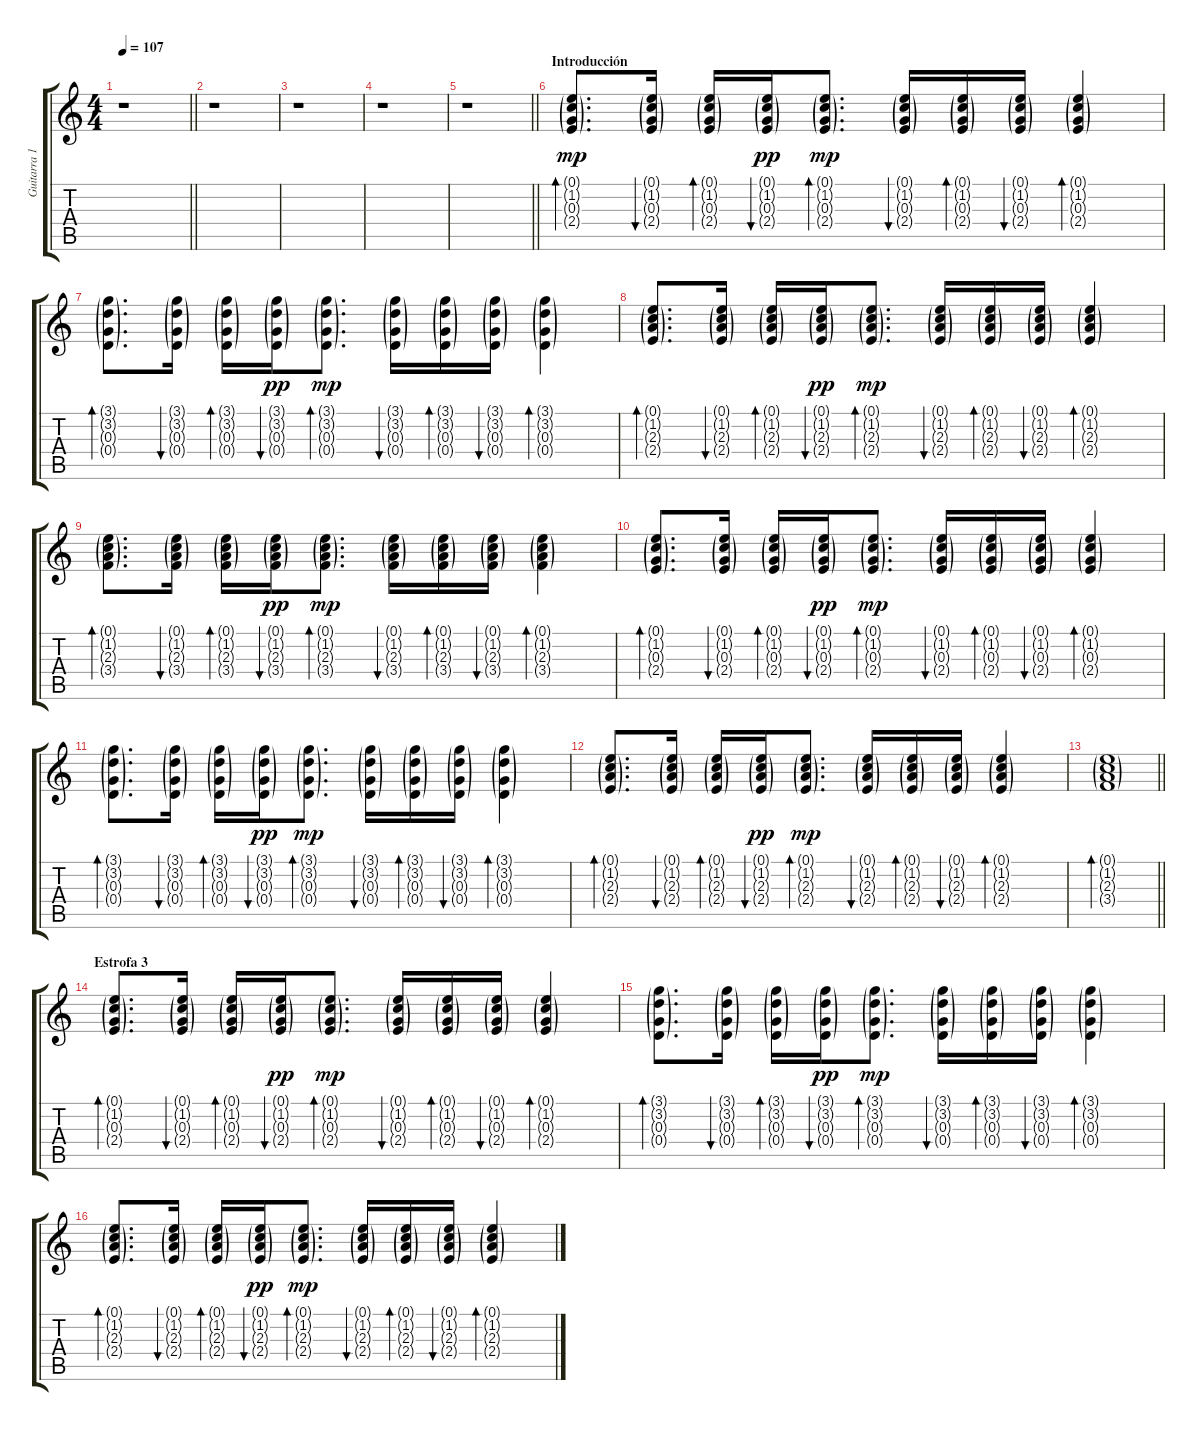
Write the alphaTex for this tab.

\track ("Guitarra 1" "Guitarra 1") {instrument acousticguitarsteel}
\staff {score tabs}
\tuning (E4 B3 G3 D3 A2 E2) {hide}
\ts (4 4)
\tempo 107
\clef g2
\barLineRight lightlight
\ks c
r.1{dy f} |
r.1 |
r.1 |
r.1 |
\barLineRight lightlight
r.1 |
\section ("" "Introducción")
(0.1{g} 1.2{g} 0.3{g} 2.4{g}).8{d bd 120 dy mp volume 6} (0.1{g} 1.2{g} 0.3{g} 2.4{g}).16{bu 60} (0.1{g} 1.2{g} 0.3{g} 2.4{g}).16{bd 60} (0.1{g} 1.2{g} 0.3{g} 2.4{g}).16{bu 60 dy pp} (0.1{g} 1.2{g} 0.3{g} 2.4{g}).8{d bd 60 dy mp} (0.1{g} 1.2{g} 0.3{g} 2.4{g}).16{bu 120} (0.1{g} 1.2{g} 0.3{g} 2.4{g}).16{bd 60} (0.1{g} 1.2{g} 0.3{g} 2.4{g}).16{bu 60} (0.1{g} 1.2{g} 0.3{g} 2.4{g}).4{bd 30} |
(3.1{g} 3.2{g} 0.3{g} 0.4{g}).8{d bd 120} (3.1{g} 3.2{g} 0.3{g} 0.4{g}).16{bu 60} (3.1{g} 3.2{g} 0.3{g} 0.4{g}).16{bd 60} (3.1{g} 3.2{g} 0.3{g} 0.4{g}).16{bu 60 dy pp} (3.1{g} 3.2{g} 0.3{g} 0.4{g}).8{d bd 60 dy mp} (3.1{g} 3.2{g} 0.3{g} 0.4{g}).16{bu 120} (3.1{g} 3.2{g} 0.3{g} 0.4{g}).16{bd 60} (3.1{g} 3.2{g} 0.3{g} 0.4{g}).16{bu 60} (3.1{g} 3.2{g} 0.3{g} 0.4{g}).4{bd 30} |
(0.1{g} 1.2{g} 2.3{g} 2.4{g}).8{d bd 120} (0.1{g} 1.2{g} 2.3{g} 2.4{g}).16{bu 60} (0.1{g} 1.2{g} 2.3{g} 2.4{g}).16{bd 60} (0.1{g} 1.2{g} 2.3{g} 2.4{g}).16{bu 60 dy pp} (0.1{g} 1.2{g} 2.3{g} 2.4{g}).8{d bd 60 dy mp} (0.1{g} 1.2{g} 2.3{g} 2.4{g}).16{bu 120} (0.1{g} 1.2{g} 2.3{g} 2.4{g}).16{bd 60} (0.1{g} 1.2{g} 2.3{g} 2.4{g}).16{bu 60} (0.1{g} 1.2{g} 2.3{g} 2.4{g}).4{bd 30} |
(0.1{g} 1.2{g} 2.3{g} 3.4{g}).8{d bd 120} (0.1{g} 1.2{g} 2.3{g} 3.4{g}).16{bu 60} (0.1{g} 1.2{g} 2.3{g} 3.4{g}).16{bd 60} (0.1{g} 1.2{g} 2.3{g} 3.4{g}).16{bu 60 dy pp} (0.1{g} 1.2{g} 2.3{g} 3.4{g}).8{d bd 60 dy mp} (0.1{g} 1.2{g} 2.3{g} 3.4{g}).16{bu 120} (0.1{g} 1.2{g} 2.3{g} 3.4{g}).16{bd 60} (0.1{g} 1.2{g} 2.3{g} 3.4{g}).16{bu 60} (0.1{g} 1.2{g} 2.3{g} 3.4{g}).4{bd 30} |
(0.1{g} 1.2{g} 0.3{g} 2.4{g}).8{d bd 120} (0.1{g} 1.2{g} 0.3{g} 2.4{g}).16{bu 60} (0.1{g} 1.2{g} 0.3{g} 2.4{g}).16{bd 60} (0.1{g} 1.2{g} 0.3{g} 2.4{g}).16{bu 60 dy pp} (0.1{g} 1.2{g} 0.3{g} 2.4{g}).8{d bd 60 dy mp} (0.1{g} 1.2{g} 0.3{g} 2.4{g}).16{bu 120} (0.1{g} 1.2{g} 0.3{g} 2.4{g}).16{bd 60} (0.1{g} 1.2{g} 0.3{g} 2.4{g}).16{bu 60} (0.1{g} 1.2{g} 0.3{g} 2.4{g}).4{bd 30} |
(3.1{g} 3.2{g} 0.3{g} 0.4{g}).8{d bd 120} (3.1{g} 3.2{g} 0.3{g} 0.4{g}).16{bu 60} (3.1{g} 3.2{g} 0.3{g} 0.4{g}).16{bd 60} (3.1{g} 3.2{g} 0.3{g} 0.4{g}).16{bu 60 dy pp} (3.1{g} 3.2{g} 0.3{g} 0.4{g}).8{d bd 60 dy mp} (3.1{g} 3.2{g} 0.3{g} 0.4{g}).16{bu 120} (3.1{g} 3.2{g} 0.3{g} 0.4{g}).16{bd 60} (3.1{g} 3.2{g} 0.3{g} 0.4{g}).16{bu 60} (3.1{g} 3.2{g} 0.3{g} 0.4{g}).4{bd 30} |
(0.1{g} 1.2{g} 2.3{g} 2.4{g}).8{d bd 120} (0.1{g} 1.2{g} 2.3{g} 2.4{g}).16{bu 60} (0.1{g} 1.2{g} 2.3{g} 2.4{g}).16{bd 60} (0.1{g} 1.2{g} 2.3{g} 2.4{g}).16{bu 60 dy pp} (0.1{g} 1.2{g} 2.3{g} 2.4{g}).8{d bd 60 dy mp} (0.1{g} 1.2{g} 2.3{g} 2.4{g}).16{bu 120} (0.1{g} 1.2{g} 2.3{g} 2.4{g}).16{bd 60} (0.1{g} 1.2{g} 2.3{g} 2.4{g}).16{bu 60} (0.1{g} 1.2{g} 2.3{g} 2.4{g}).4{bd 30} |
\barLineRight lightlight
(0.1{g} 1.2{g} 2.3{g} 3.4{g}).1{bd 120} |
\section ("" "Estrofa 3")
(0.1{g} 1.2{g} 0.3{g} 2.4{g}).8{d bd 120} (0.1{g} 1.2{g} 0.3{g} 2.4{g}).16{bu 60} (0.1{g} 1.2{g} 0.3{g} 2.4{g}).16{bd 60} (0.1{g} 1.2{g} 0.3{g} 2.4{g}).16{bu 60 dy pp} (0.1{g} 1.2{g} 0.3{g} 2.4{g}).8{d bd 60 dy mp} (0.1{g} 1.2{g} 0.3{g} 2.4{g}).16{bu 120} (0.1{g} 1.2{g} 0.3{g} 2.4{g}).16{bd 60} (0.1{g} 1.2{g} 0.3{g} 2.4{g}).16{bu 60} (0.1{g} 1.2{g} 0.3{g} 2.4{g}).4{bd 30} |
(3.1{g} 3.2{g} 0.3{g} 0.4{g}).8{d bd 120} (3.1{g} 3.2{g} 0.3{g} 0.4{g}).16{bu 60} (3.1{g} 3.2{g} 0.3{g} 0.4{g}).16{bd 60} (3.1{g} 3.2{g} 0.3{g} 0.4{g}).16{bu 60 dy pp} (3.1{g} 3.2{g} 0.3{g} 0.4{g}).8{d bd 60 dy mp} (3.1{g} 3.2{g} 0.3{g} 0.4{g}).16{bu 120} (3.1{g} 3.2{g} 0.3{g} 0.4{g}).16{bd 60} (3.1{g} 3.2{g} 0.3{g} 0.4{g}).16{bu 60} (3.1{g} 3.2{g} 0.3{g} 0.4{g}).4{bd 30} |
(0.1{g} 1.2{g} 2.3{g} 2.4{g}).8{d bd 120} (0.1{g} 1.2{g} 2.3{g} 2.4{g}).16{bu 60} (0.1{g} 1.2{g} 2.3{g} 2.4{g}).16{bd 60} (0.1{g} 1.2{g} 2.3{g} 2.4{g}).16{bu 60 dy pp} (0.1{g} 1.2{g} 2.3{g} 2.4{g}).8{d bd 60 dy mp} (0.1{g} 1.2{g} 2.3{g} 2.4{g}).16{bu 120} (0.1{g} 1.2{g} 2.3{g} 2.4{g}).16{bd 60} (0.1{g} 1.2{g} 2.3{g} 2.4{g}).16{bu 60} (0.1{g} 1.2{g} 2.3{g} 2.4{g}).4{bd 30}
